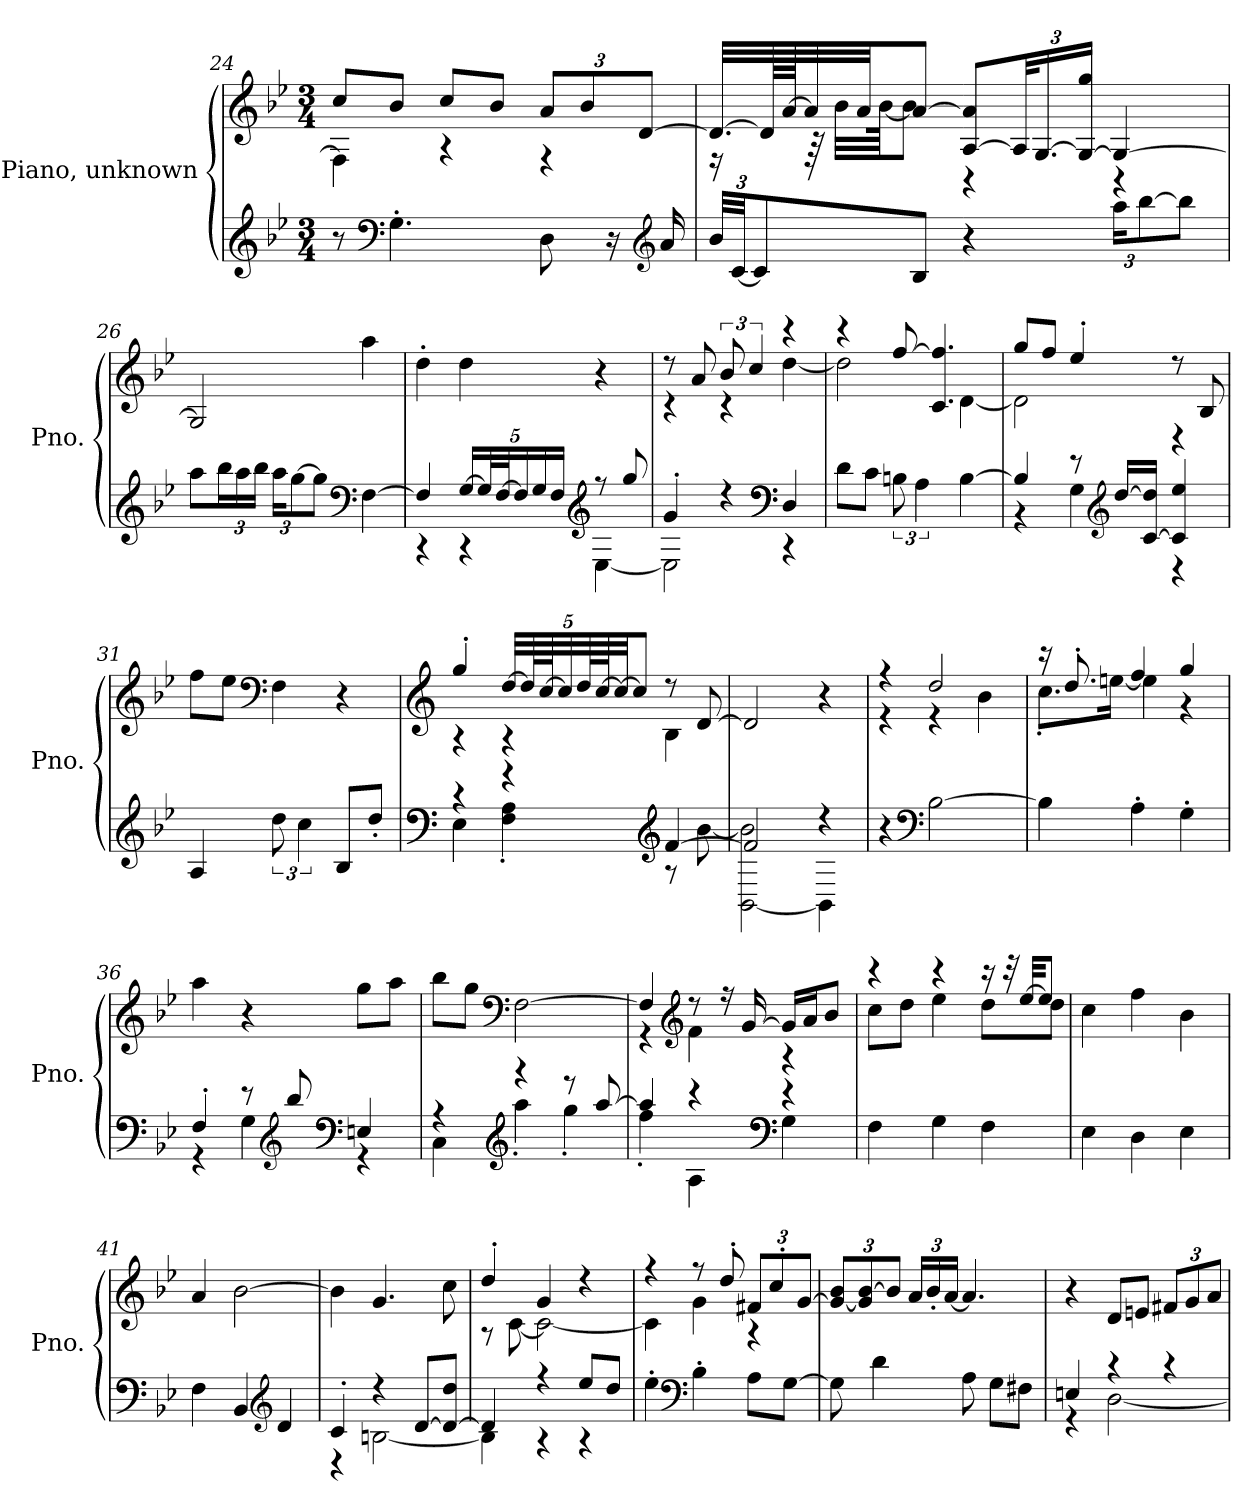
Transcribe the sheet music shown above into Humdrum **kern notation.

**kern	**kern
*part1	*part1
*staff2	*staff1
*I"Piano, unknown	*
*I'Pno.	*
!!LO:LB:g=z
*clefG2	*clefG2
*k[b-e-]	*k[b-e-]
*M3/4	*M3/4
=24	=24
*	*^
8r	8cc/L	4F#\]
*clefF4	*	*
4.G'\	8b-/J	.
.	8cc/L	4r
.	8b-/J	.
*	*Xbrackettup	*
8D\	12a/L	4r
.	12b-/	.
16r	.	.
.	[12d/J	.
*clefG2	*	*
16a/	.	.
=25	=25	=25
*Xbrackettup	*	*
48b-/LLL	32.d/LLL_	16r
[48c/JJ	.	.
12c/]	.	.
.	128d/LL]	.
.	[128a/JJ	.
.	32a/]	64r
.	.	32b-\LLL
.	32a/JJ	.
.	.	[64b-\JJK
8B-/J	[8a/J	8b-\J]
4r	[8A/ 8a/]L	4r
.	48A/KL]	.
.	[24.G/	.
.	24G/_ 24gg/JJ	.
24aa\KL	4G/_	4r
[12bb-\	.	.
8bb-\J]	.	.
*	*v	*v
!!LO:PB:g=z
=26	=26
8aa\L	2G/]
24bb-\L	.
24aa\	.
24bb-\JJ	.
24aa\KL	.
[12gg\	.
8gg\J]	.
*clefF4	*
[4F\	4aa\
=27	=27
*^	*
4F/]	4r	4dd'\
[20G/LL	4r	4dd\
40G/L]	.	.
[40F/J	.	.
20F/]	.	.
20G/	.	.
20F/JJ	.	.
*clefG2	*	*
8r	[4E-\	4r
8gg/	.	.
=28	=28	=28
*	*	*^
4g'/	2E-\]	8r	4r
.	.	8a/	.
*	*	*brackettup	*
4r	.	12b-/	4r
.	.	6cc/	.
*clefF4	*	*	*
4D/	4r	4r	[4dd\
*v	*v	*	*
=29	=29	=29
8d\L	4r	2dd\]
8c\J	.	.
*brackettup	*	*
12Bn\	[8ff/	.
6A\	.	.
.	4.c/ 4.ff/]	.
[4B\	.	[4d\
!!LO:LB:g=z	!!
=30	=30	=30
*^	*	*
4B/]	4r	8gg/L	2d\]
.	.	8ff/J	.
8r	4G\	4ee-'/	.
*clefG2	*	*	*
[16dd/LL	.	.	.
[16c/ 16dd/]JJ	.	.	.
4c/] 4ee-/	4r	8r	4r
.	.	8B-/	.
*v	*v	*	*
*	*v	*v
=31	=31
4A/	8ff\L
.	8ee-\J
*	*clefF4
12dd\	4F\
6cc\	.
8B-/L	4r
8dd'/J	.
=32	=32
*clefF4	*clefG2
*^	*^
4r	4E-\	4gg'/	4r
*	*	*Xbrackettup	*
4r	4F\' 4A\'	[40dd/LLL	4r
.	.	80dd/L]	.
.	.	[80cc/J	.
.	.	40cc/]	.
.	.	80dd/L	.
.	.	[80cc/J	.
.	.	40cc/JJ_	.
.	.	8cc/J]	.
*clefG2	*	*	*
[4f/	8r	8r	4B-\
.	[8b-\	[8d/	.
*	*	*v	*v
=33	=33	=33
2f/]	[2BB-\ 2b-\]	2d/]
4r	4BB-\]	4r
*v	*v	*
!!LO:LB:g=z
=34	=34
*	*^
4r	4r	4r
*clefF4	*	*
[2B-\	2dd/	4r
.	.	4b-\
=35	=35	=35
4B-\]	16r	8.cc'\L
.	8.dd'/	.
.	.	[16een\Jk
4A'\	4ff/	4ee\]
4G'\	4gg/	4r
*	*v	*v
=36	=36
*^	*
4F'/	4r	4aa\
8r	4G\	4r
*clefG2	*	*
8bb-/	.	.
*clefF4	*	*
4En/	4r	8gg\L
.	.	8aa\J
=37	=37	=37
4r	4C\	8bb-\L
.	.	8gg\J
*clefG2	*	*clefF4
4r	4aa'\	[2F\
8r	4gg'\	.
[8aa/	.	.
=38	=38	=38
*	*	*^
4aa/]	4ff'\	4F/]	4r
*	*	*clefG2	*
4r	4A\	8r	4f\
.	.	16r	.
.	.	[16g/	.
*clefF4	*	*	*
4r	4G\	16g/LL]	4r
.	.	16a/J	.
.	.	8b-/J	.
*v	*v	*	*
!!LO:LB:g=z	!!
=39	=39	=39
4F\	4r	8cc\L
.	.	8dd\J
4G\	4r	4ee-\
4F\	16r	8dd\L
.	32r	.
.	[32ee-/KKL	.
.	8ee-/J]	8dd\J
*	*v	*v
=40	=40
4E-\	4cc\
4D\	4ff\
4E-\	4b-\
=41	=41
4F\	4a/
4BB-/	[2b-\
*clefG2	*
4d/	.
=42	=42
*^	*
4c'/	4r	4b-\]
4r	[2Bn\	4.g/
[8d/L	.	.
8d/_ 8dd/J	.	8cc\
=43	=43	=43
*	*	*^
4d/]	4B\]	4dd'/	8r
.	.	.	[8c\
4r	4r	4g/	2c\_
8ee-/L	4r	4r	.
8dd/J	.	.	.
*v	*v	*	*
=44	=44	=44
4ee-'\	4r	4c\]
*clefF4	*	*
4B-'\	8r	4g\
.	8dd'/	.
8A\L	12f#X/L	4r
.	12cc'/	.
[8G\J	.	.
.	[12g/J	.
*	*v	*v
!!LO:LB:g=z
=45	=45
8G\]	12g/_ 12b-/L
.	12g/] [12b-/
4d\	.
.	12b-/J]
.	24a/LL
.	24b-'/
.	[24a/JJ
8A\	4.a/]
8G\L	.
8F#X\J	.
=46	=46
*^	*
4En/	4r	4r
4r	[2D\	8d/L
.	.	8en/J
4r	.	12f#X/L
.	.	12g/
.	.	12a/J
*v	*v	*
=	=
*-	*-
